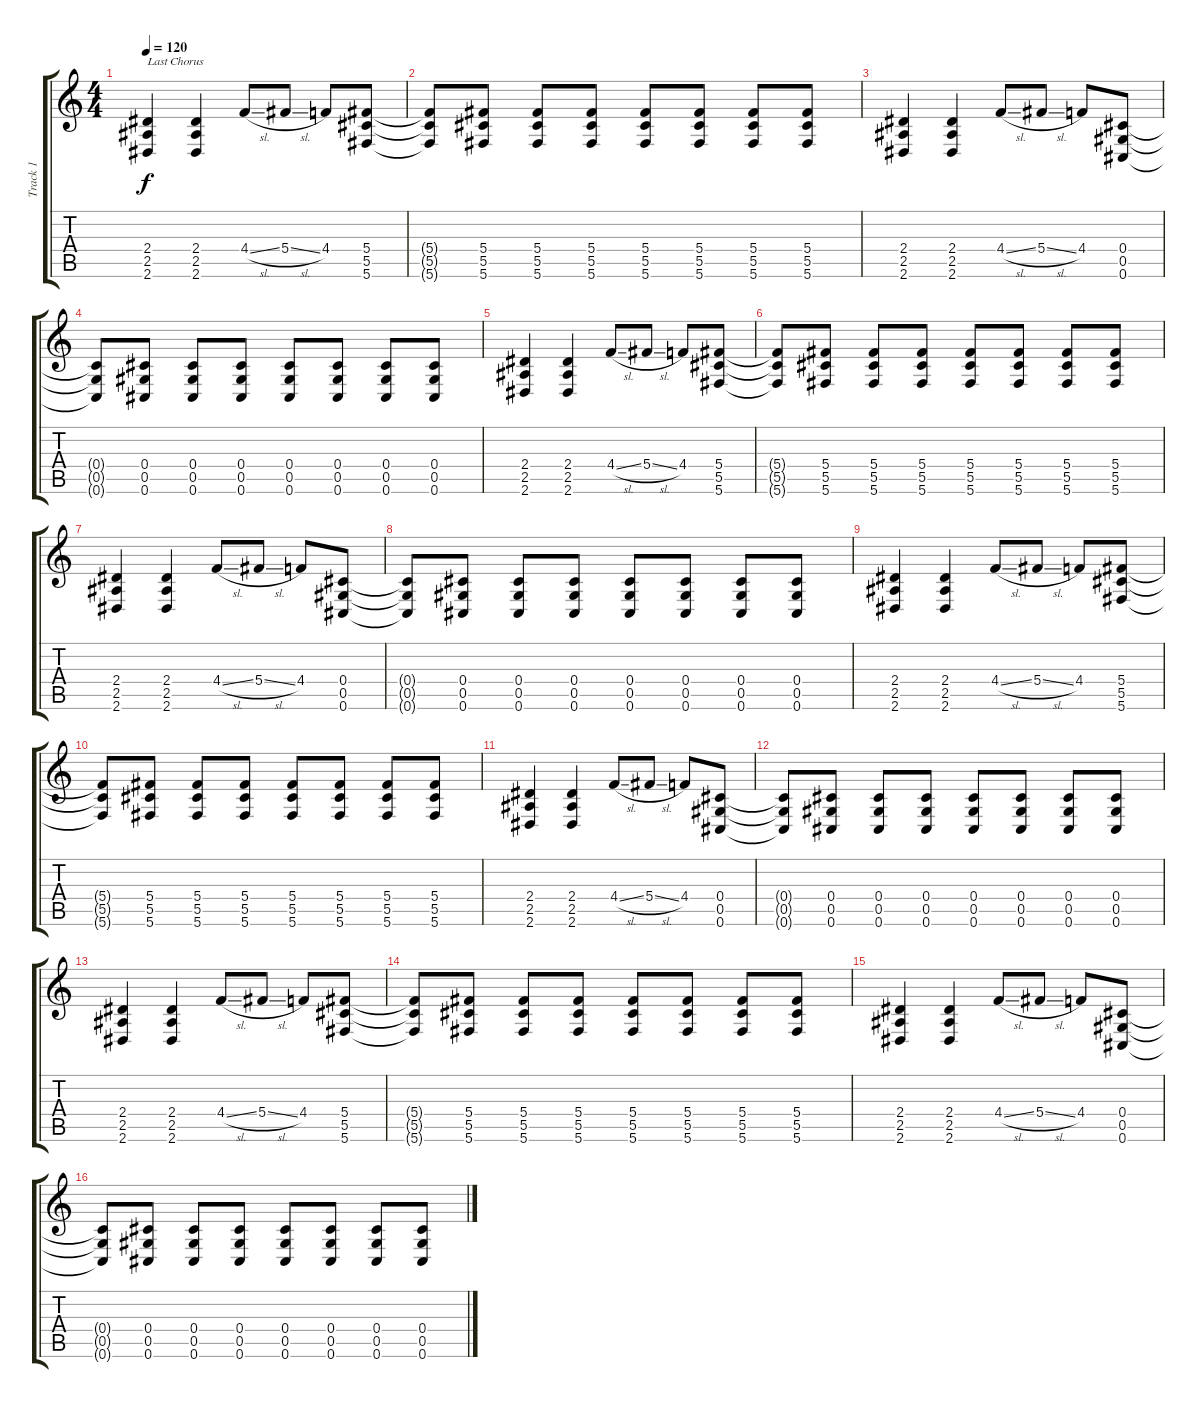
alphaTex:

\track ("Track 1" "Track 1") {instrument distortionguitar}
\staff {score tabs}
\tuning (Eb4 Bb3 Gb3 Db3 Ab2 Db2) {hide}
\ts (4 4)
\tempo 120
\clef g2
\ks c
(2.4 2.5 2.6).4{txt "Last Chorus" dy f} (2.4 2.5 2.6).4 4.4{sl}.8 5.4{sl}.8 4.4.8 (5.4 5.5 5.6).8 |
(5.4{t} 5.5{t} 5.6{t}).8 (5.4 5.5 5.6).8 (5.4 5.5 5.6).8 (5.4 5.5 5.6).8 (5.4 5.5 5.6).8 (5.4 5.5 5.6).8 (5.4 5.5 5.6).8 (5.4 5.5 5.6).8 |
(2.4 2.5 2.6).4 (2.4 2.5 2.6).4 4.4{sl}.8 5.4{sl}.8 4.4.8 (0.4 0.5 0.6).8 |
(0.4{t} 0.5{t} 0.6{t}).8 (0.4 0.5 0.6).8 (0.4 0.5 0.6).8 (0.4 0.5 0.6).8 (0.4 0.5 0.6).8 (0.4 0.5 0.6).8 (0.4 0.5 0.6).8 (0.4 0.5 0.6).8 |
(2.4 2.5 2.6).4 (2.4 2.5 2.6).4 4.4{sl}.8 5.4{sl}.8 4.4.8 (5.4 5.5 5.6).8 |
(5.4{t} 5.5{t} 5.6{t}).8 (5.4 5.5 5.6).8 (5.4 5.5 5.6).8 (5.4 5.5 5.6).8 (5.4 5.5 5.6).8 (5.4 5.5 5.6).8 (5.4 5.5 5.6).8 (5.4 5.5 5.6).8 |
(2.4 2.5 2.6).4 (2.4 2.5 2.6).4 4.4{sl}.8 5.4{sl}.8 4.4.8 (0.4 0.5 0.6).8 |
(0.4{t} 0.5{t} 0.6{t}).8 (0.4 0.5 0.6).8 (0.4 0.5 0.6).8 (0.4 0.5 0.6).8 (0.4 0.5 0.6).8 (0.4 0.5 0.6).8 (0.4 0.5 0.6).8 (0.4 0.5 0.6).8 |
(2.4 2.5 2.6).4 (2.4 2.5 2.6).4 4.4{sl}.8 5.4{sl}.8 4.4.8 (5.4 5.5 5.6).8 |
(5.4{t} 5.5{t} 5.6{t}).8 (5.4 5.5 5.6).8 (5.4 5.5 5.6).8 (5.4 5.5 5.6).8 (5.4 5.5 5.6).8 (5.4 5.5 5.6).8 (5.4 5.5 5.6).8 (5.4 5.5 5.6).8 |
(2.4 2.5 2.6).4 (2.4 2.5 2.6).4 4.4{sl}.8 5.4{sl}.8 4.4.8 (0.4 0.5 0.6).8 |
(0.4{t} 0.5{t} 0.6{t}).8 (0.4 0.5 0.6).8 (0.4 0.5 0.6).8 (0.4 0.5 0.6).8 (0.4 0.5 0.6).8 (0.4 0.5 0.6).8 (0.4 0.5 0.6).8 (0.4 0.5 0.6).8 |
(2.4 2.5 2.6).4 (2.4 2.5 2.6).4 4.4{sl}.8 5.4{sl}.8 4.4.8 (5.4 5.5 5.6).8 |
(5.4{t} 5.5{t} 5.6{t}).8 (5.4 5.5 5.6).8 (5.4 5.5 5.6).8 (5.4 5.5 5.6).8 (5.4 5.5 5.6).8 (5.4 5.5 5.6).8 (5.4 5.5 5.6).8 (5.4 5.5 5.6).8 |
(2.4 2.5 2.6).4 (2.4 2.5 2.6).4 4.4{sl}.8 5.4{sl}.8 4.4.8 (0.4 0.5 0.6).8 |
(0.4{t} 0.5{t} 0.6{t}).8 (0.4 0.5 0.6).8 (0.4 0.5 0.6).8 (0.4 0.5 0.6).8 (0.4 0.5 0.6).8 (0.4 0.5 0.6).8 (0.4 0.5 0.6).8 (0.4 0.5 0.6).8
